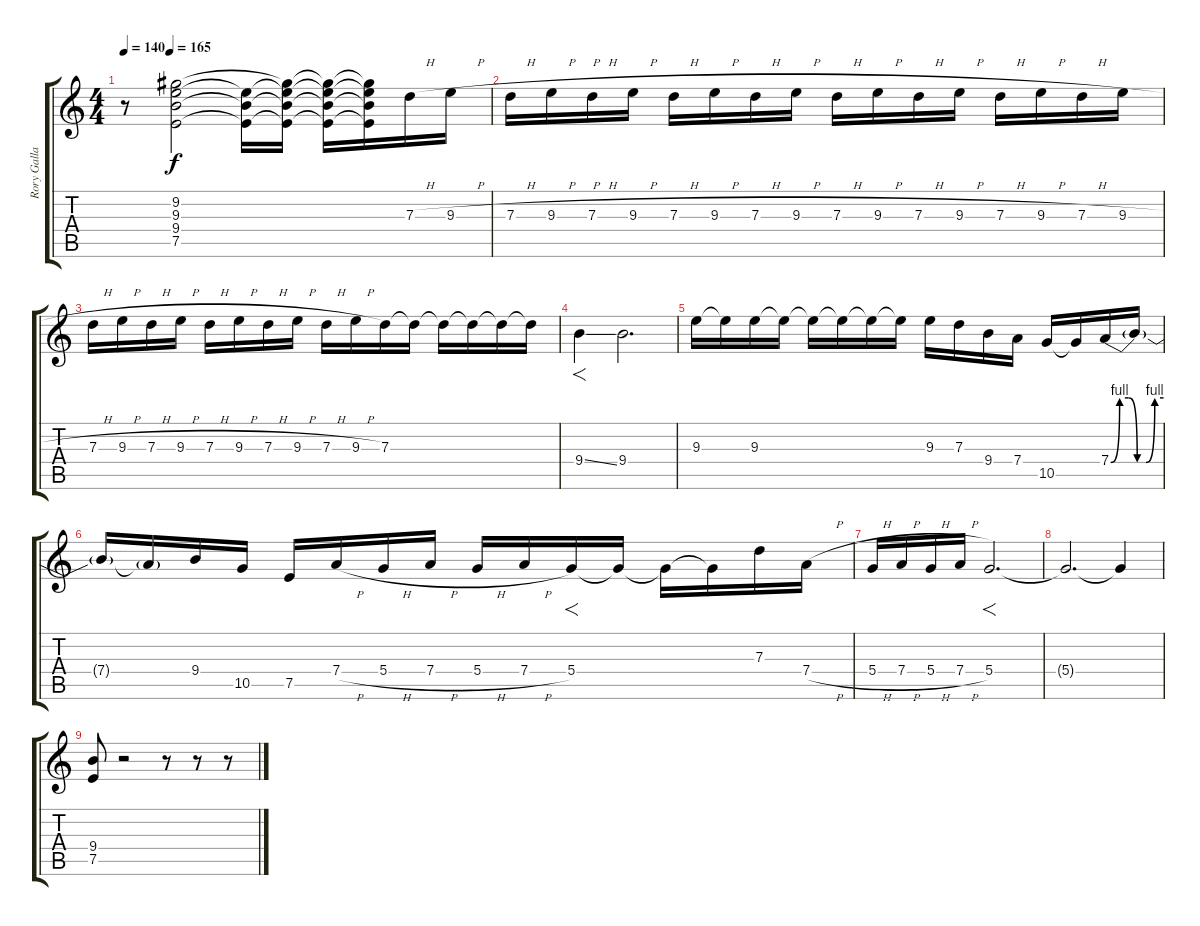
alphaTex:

\track ("Rory Gallagher" "Rory Galla") {instrument overdrivenguitar}
\staff {score tabs}
\tuning (E4 B3 G3 D3 A2 E2) {hide}
\ts (4 4)
\tempo 140
\tempo (165 0.125)
\clef g2
\ks c
r.8{dy f} (9.2 9.3 9.4 7.5).2 (9.3{t} 9.4{t} 7.5{t}).16 (9.2{t} 9.3{t} 9.4{t} 7.5{t}).16 (9.2{t} 9.3{t} 9.4{t} 7.5{t}).16 (9.2{t} 9.3{t} 9.4{t} 7.5{t}).16 7.3{h}.16 9.3{h}.16 |
7.3{h}.16 9.3{h}.16 7.3{h}.16 9.3{h}.16 7.3{h}.16 9.3{h}.16 7.3{h}.16 9.3{h}.16 7.3{h}.16 9.3{h}.16 7.3{h}.16 9.3{h}.16 7.3{h}.16 9.3{h}.16 7.3{h}.16 9.3{h}.16 |
7.3{h}.16 9.3{h}.16 7.3{h}.16 9.3{h}.16 7.3{h}.16 9.3{h}.16 7.3{h}.16 9.3{h}.16 7.3{h}.16 9.3{h}.16 7.3.16 7.3{t}.16 7.3{t}.16 7.3{t}.16 7.3{t}.16 7.3{t}.16 |
9.4{ss}.4{f} 9.4.2{d} |
9.3.16 9.3{t}.16 9.3.16 9.3{t}.16 9.3{t}.16 9.3{t}.16 9.3{t}.16 9.3{t}.16 9.3.16 7.3.16 9.4.16 7.4.16 10.5.16 10.5{t}.16 7.4{be (custom 0 0 10 4 20 4 30 0 40 0 50 4 60 4)}.16 7.4{t}.16 |
7.4{t}.16 7.4{t}.16 9.4.16 10.5.16 7.5.16 7.4{h}.16 5.4{h}.16 7.4{h}.16 5.4{h}.16 7.4{h}.16 5.4.16{f} 5.4{t}.16 5.4{t}.16 5.4{t}.16 7.3.16 7.4{h}.16 |
5.4{h}.16 7.4{h}.16 5.4{h}.16 7.4{h}.16 5.4.2{f d} |
5.4{t}.2{d} 5.4{t}.4 |
(9.4 7.5).8 r.2 r.8 r.8 r.8
